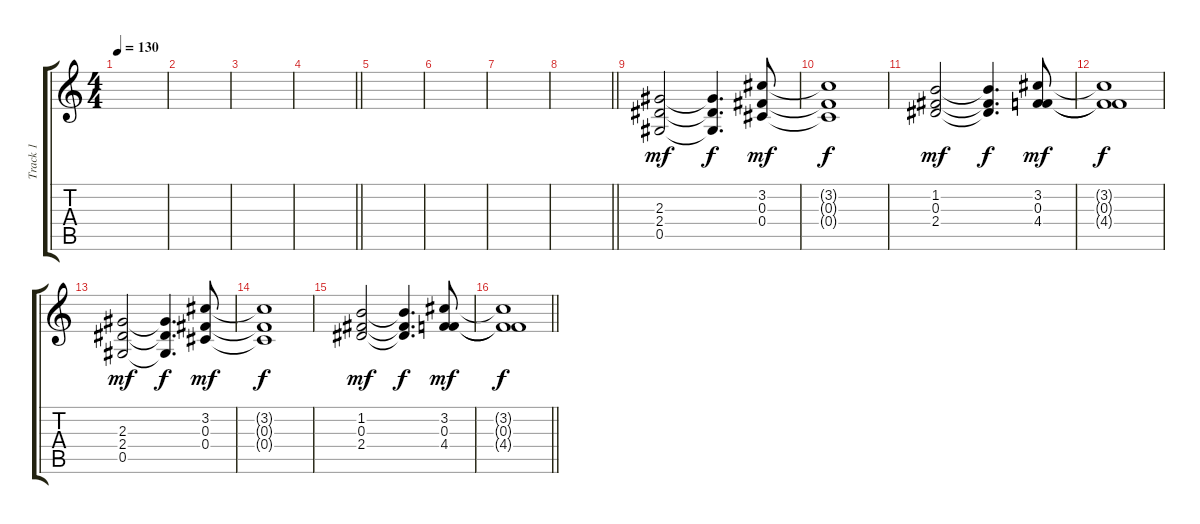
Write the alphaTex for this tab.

\track ("Track 1" "Track 1") {instrument electricguitarclean}
\staff {score tabs}
\tuning (Eb4 Bb3 Gb3 Db3 Ab2 Eb2) {hide}
\ts (4 4)
\tempo 130
\clef g2
\ks c
|
|
|
\barLineRight lightlight
|
|
|
|
\barLineRight lightlight
|
(2.3 2.4 0.5).2{dy mf} (2.3{t} 2.4{t} 0.5{t}).4{d dy f} (3.2 0.3 0.4).8{dy mf} |
(3.2{t} 0.3{t} 0.4{t}).1{dy f} |
(1.2 0.3 2.4).2{dy mf} (1.2{t} 0.3{t} 2.4{t}).4{d dy f} (3.2 0.3 4.4).8{dy mf} |
(3.2{t} 0.3{t} 4.4{t}).1{dy f} |
(2.3 2.4 0.5).2{dy mf} (2.3{t} 2.4{t} 0.5{t}).4{d dy f} (3.2 0.3 0.4).8{dy mf} |
(3.2{t} 0.3{t} 0.4{t}).1{dy f} |
(1.2 0.3 2.4).2{dy mf} (1.2{t} 0.3{t} 2.4{t}).4{d dy f} (3.2 0.3 4.4).8{dy mf} |
\barLineRight lightlight
(3.2{t} 0.3{t} 4.4{t}).1{dy f}
